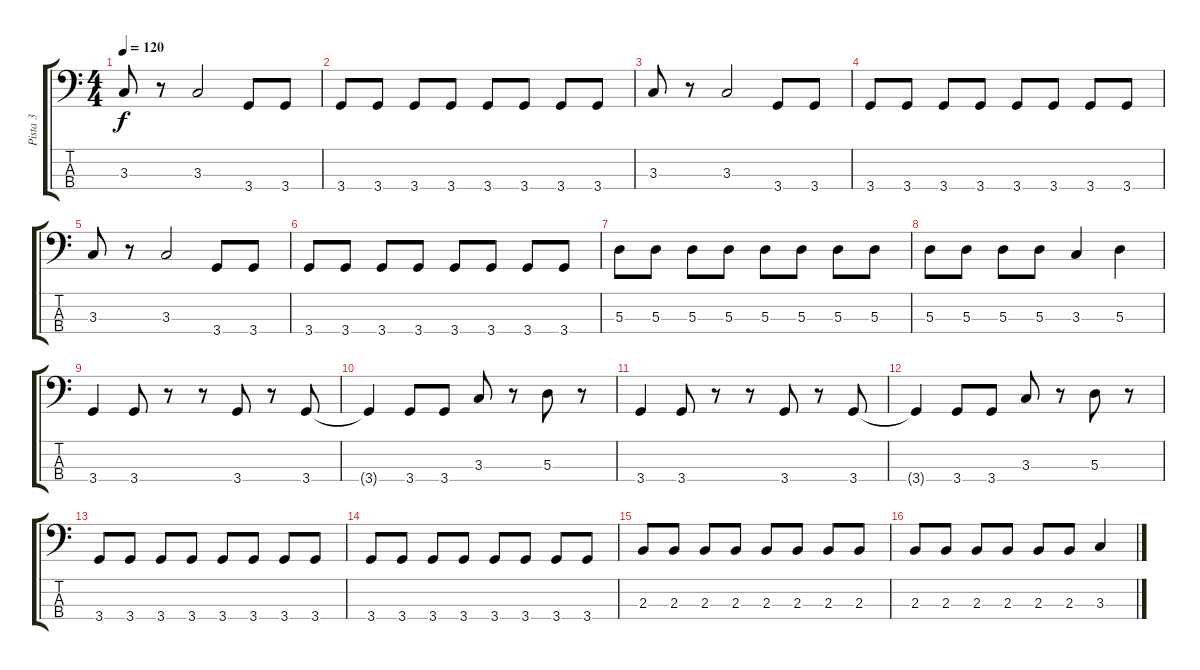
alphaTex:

\track ("Pista 3" "Pista 3") {instrument electricbasspick}
\staff {score tabs}
\tuning (G2 D2 A1 E1) {hide}
\ts (4 4)
\tempo 120
\clef f4
\ks c
3.3.8{dy f} r.8 3.3.2 3.4.8 3.4.8 |
3.4.8 3.4.8 3.4.8 3.4.8 3.4.8 3.4.8 3.4.8 3.4.8 |
3.3.8 r.8 3.3.2 3.4.8 3.4.8 |
3.4.8 3.4.8 3.4.8 3.4.8 3.4.8 3.4.8 3.4.8 3.4.8 |
3.3.8 r.8 3.3.2 3.4.8 3.4.8 |
3.4.8 3.4.8 3.4.8 3.4.8 3.4.8 3.4.8 3.4.8 3.4.8 |
5.3.8 5.3.8 5.3.8 5.3.8 5.3.8 5.3.8 5.3.8 5.3.8 |
5.3.8 5.3.8 5.3.8 5.3.8 3.3.4 5.3.4 |
3.4.4 3.4.8 r.8 r.8 3.4.8 r.8 3.4.8 |
3.4{t}.4 3.4.8 3.4.8 3.3.8 r.8 5.3.8 r.8 |
3.4.4 3.4.8 r.8 r.8 3.4.8 r.8 3.4.8 |
3.4{t}.4 3.4.8 3.4.8 3.3.8 r.8 5.3.8 r.8 |
3.4.8 3.4.8 3.4.8 3.4.8 3.4.8 3.4.8 3.4.8 3.4.8 |
3.4.8 3.4.8 3.4.8 3.4.8 3.4.8 3.4.8 3.4.8 3.4.8 |
2.3.8 2.3.8 2.3.8 2.3.8 2.3.8 2.3.8 2.3.8 2.3.8 |
2.3.8 2.3.8 2.3.8 2.3.8 2.3.8 2.3.8 3.3.4
